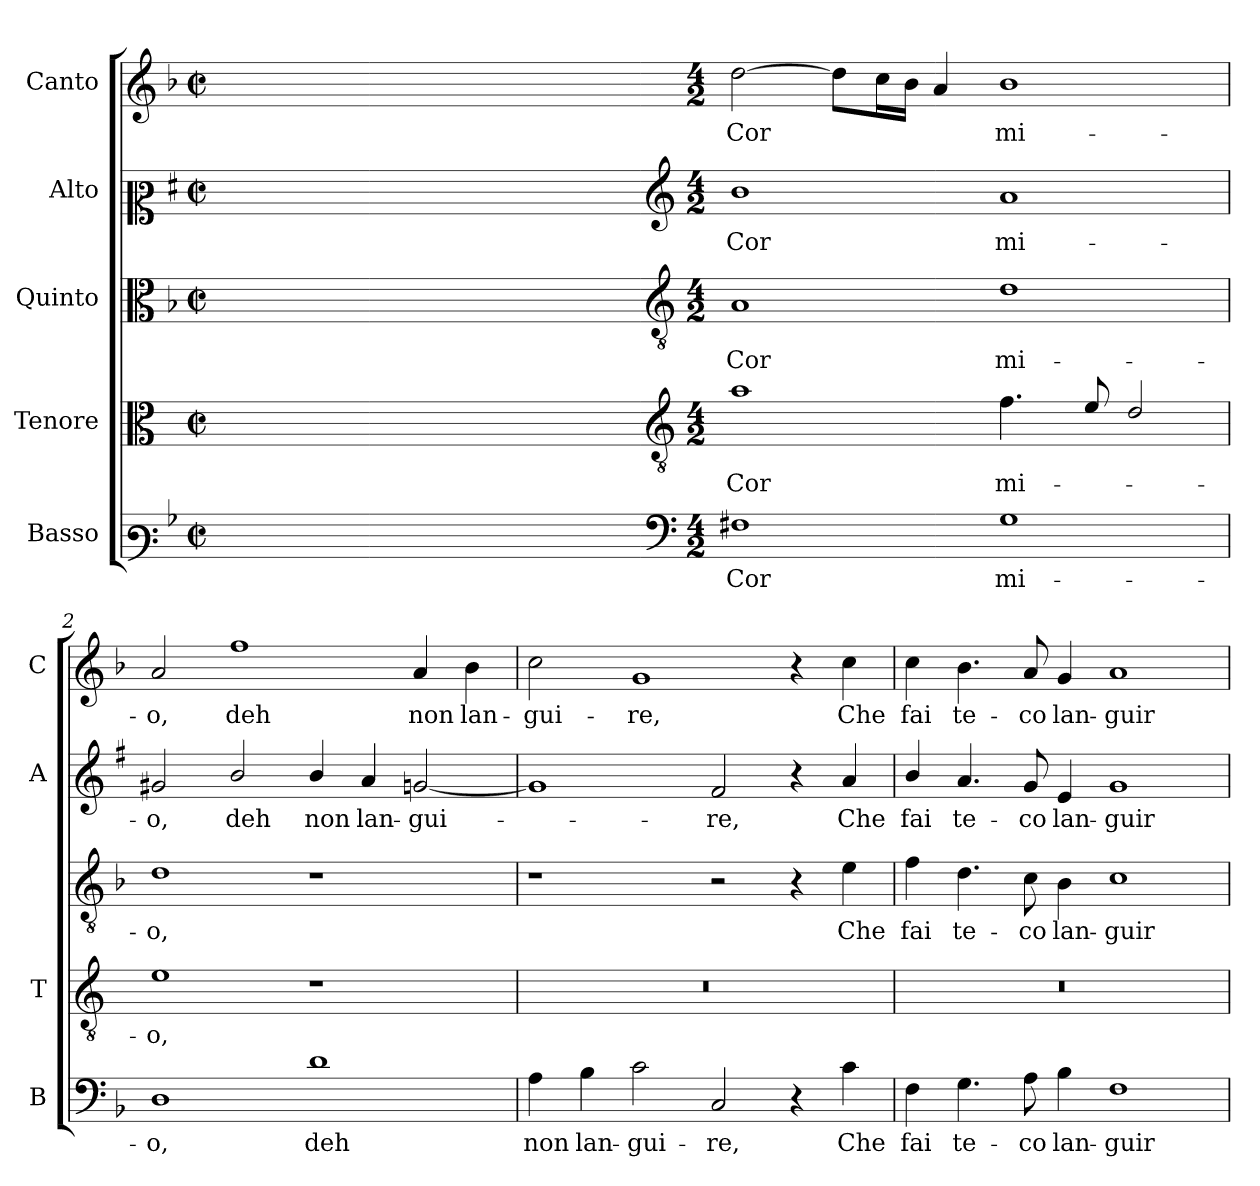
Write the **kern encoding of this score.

**kern	**text	**kern	**text	**kern	**text	**kern	**text	**kern	**text
*part5	*part5	*part4	*part4	*part3	*part3	*part2	*part2	*part1	*part1
*staff5	*staff5	*staff4	*staff4	*staff3	*staff3	*staff2	*staff2	*staff1	*staff1
*I"Basso	*	*I"Tenore	*	*I"Quinto	*	*I"Alto	*	*I"Canto	*
*I'B	*	*I'T	*	*	*	*I'A	*	*I'C	*
*clefF3	*	*clefC3	*	*clefC3	*	*clefC2	*	*clefG2	*
*	*	*ITrd4c7	*	*	*	*ITrd1c2	*	*	*
*k[b-]	*	*k[b-]	*	*k[b-]	*	*k[b-]	*	*k[b-]	*
*F:	*	*F:	*	*F:	*	*F:	*	*F:	*
*M2/2	*	*M2/2	*	*M2/2	*	*M2/2	*	*M2/2	*
*met(c|)	*	*met(c|)	*	*met(c|)	*	*met(c|)	*	*met(c|)	*
=	=	=	=	=	=	=	=	=	=
1ryy	.	1ryy	.	1ryy	.	1ryy	.	1ryy	.
=1X-	=1X-	=1X-	=1X-	=1X-	=1X-	=1X-	=1X-	=1X-	=1X-
4ryy	.	4ryy	.	4ryy	.	4ryy	.	4ryy	.
4ryy	.	4ryy	.	4ryy	.	4ryy	.	4ryy	.
4ryy	.	4ryy	.	4ryy	.	4ryy	.	4ryy	.
4ryy	.	4ryy	.	4ryy	.	4ryy	.	4ryy	.
=1-	=1-	=1-	=1-	=1-	=1-	=1-	=1-	=1-	=1-
*clefF4	*	*clefGv2	*	*clefGv2	*	*clefG2	*	*	*
*M4/2	*	*M4/2	*	*M4/2	*	*M4/2	*	*M4/2	*
!	!LO:LY:b	!	!LO:LY:b	!	!LO:LY:b	!	!LO:LY:b	!	!LO:LY:b
1F#X	Cor	1d	Cor	1A	Cor	1a	Cor	[2dd\	Cor
.	.	.	.	.	.	.	.	8dd\L]	.
.	.	.	.	.	.	.	.	16cc\L	.
.	.	.	.	.	.	.	.	16b-\JJ	.
.	.	.	.	.	.	.	.	4a/	.
!	!LO:LY:b	!	!LO:LY:b	!	!LO:LY:b	!	!LO:LY:b	!	!LO:LY:b
1G	mi-	4.B-\	mi-	1d	mi-	1g	mi-	1b-	mi-
.	.	8A/	.	.	.	.	.	.	.
.	.	2G/	.	.	.	.	.	.	.
=2	=2	=2	=2	=2	=2	=2	=2	=2	=2
!	!LO:LY:b	!	!LO:LY:b	!	!LO:LY:b	!	!LO:LY:b	!	!LO:LY:b
1D	-o,	1A	-o,	1d	-o,	2f#X/	-o,	2a/	-o,
!	!	!	!	!	!	!	!LO:LY:b	!	!LO:LY:b
.	.	.	.	.	.	2a/	deh	1ff	deh
!	!LO:LY:b	!	!	!	!	!	!LO:LY:b	!	!
1d	deh	1r	.	1r	.	4a/	non	.	.
!	!	!	!	!	!	!	!LO:LY:b	!	!
.	.	.	.	.	.	4g/	lan-	.	.
!	!	!	!	!	!	!	!LO:LY:b	!	!LO:LY:b
.	.	.	.	.	.	[2fn/	-gui-	4a/	non
!	!	!	!	!	!	!	!	!	!LO:LY:b
.	.	.	.	.	.	.	.	4b-\	lan-
=3	=3	=3	=3	=3	=3	=3	=3	=3	=3
!	!LO:LY:b	!	!	!	!	!	!	!	!LO:LY:b
4A\	non	0r	.	1r	.	1f]	.	2cc\	-gui-
!	!LO:LY:b	!	!	!	!	!	!	!	!
4B-\	lan-	.	.	.	.	.	.	.	.
!	!LO:LY:b	!	!	!	!	!	!	!	!LO:LY:b
2c\	-gui-	.	.	.	.	.	.	1g	-re,
!	!LO:LY:b	!	!	!	!	!	!LO:LY:b	!	!
2C/	-re,	.	.	2r	.	2e/	-re,	.	.
4r	.	.	.	4r	.	4r	.	4r	.
!	!LO:LY:b	!	!	!	!LO:LY:b	!	!LO:LY:b	!	!LO:LY:b
4c\	Che	.	.	4e\	Che	4g/	Che	4cc\	Che
!!LO:LB:g=z
=4	=4	=4	=4	=4	=4	=4	=4	=4	=4
!	!LO:LY:b	!	!	!	!LO:LY:b	!	!LO:LY:b	!	!LO:LY:b
4F\	fai	0r	.	4f\	fai	4a/	fai	4cc\	fai
!	!LO:LY:b	!	!	!	!LO:LY:b	!	!LO:LY:b	!	!LO:LY:b
4.G\	te-	.	.	4.d\	te-	4.g/	te-	4.b-\	te-
!	!LO:LY:b	!	!	!	!LO:LY:b	!	!LO:LY:b	!	!LO:LY:b
8A\	-co	.	.	8c\	-co	8f/	-co	8a/	-co
!	!LO:LY:b	!	!	!	!LO:LY:b	!	!LO:LY:b	!	!LO:LY:b
4B-\	lan-	.	.	4B-\	lan-	4d/	lan-	4g/	lan-
!	!LO:LY:b	!	!	!	!LO:LY:b	!	!LO:LY:b	!	!LO:LY:b
1F	-guir	.	.	1c	-guir	1f	-guir	1a	-guir
=	=	=	=	=	=	=	=	=	=
*-	*-	*-	*-	*-	*-	*-	*-	*-	*-
